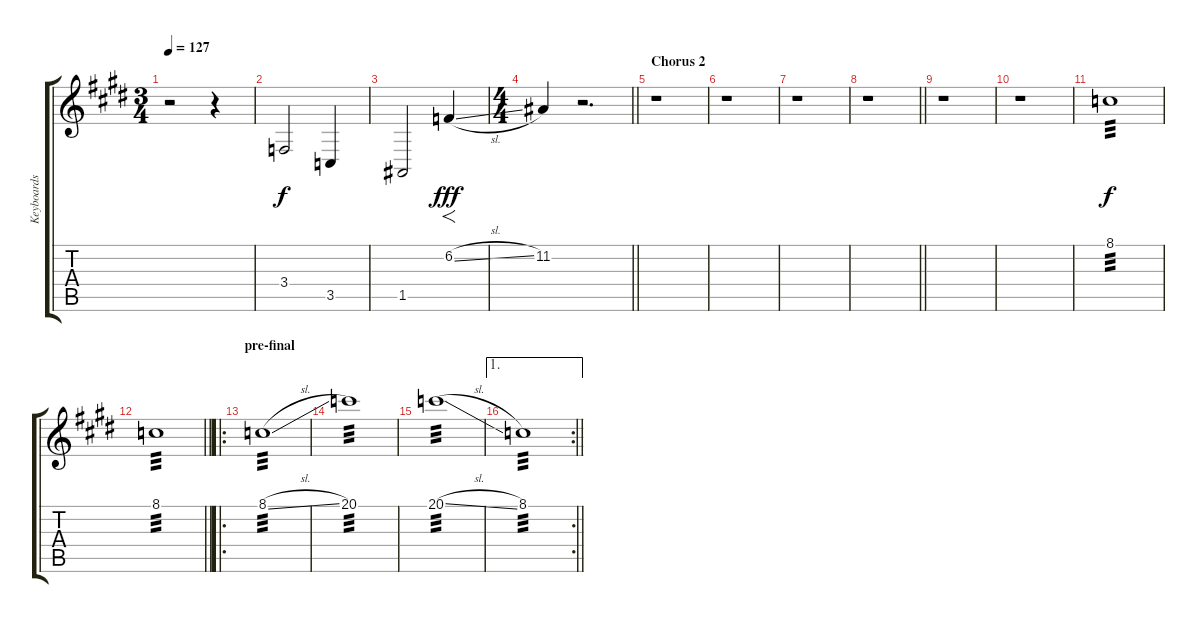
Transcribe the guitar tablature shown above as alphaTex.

\track ("Keyboards" "Keyboards") {instrument fx7echoes}
\staff {score tabs}
\tuning (E4 B3 G3 D3 A2 E2) {hide}
\ts (3 4)
\tempo 127
\clef g2
\ks e
r.2{dy fff} r.4 |
3.4.2{dy f} 3.5.4 |
1.5.2 6.2{sl}.4{f dy fff} |
\ts (4 4)
\barLineRight lightlight
11.2.4 r.2{d} |
\section ("" "Chorus 2")
r.1 |
r.1 |
r.1 |
\barLineRight lightlight
r.1 |
r.1 |
r.1 |
8.1.1{tp 3 dy f} |
\barLineRight lightlight
8.1.1{tp 3} |
\ro
\section ("" "pre-final")
8.1{sl}.1{tp 3} |
20.1.1{tp 3} |
20.1{sl}.1{tp 3} |
\ae 1
\rc 2
\barLineRight lightlight
8.1.1{tp 3}
